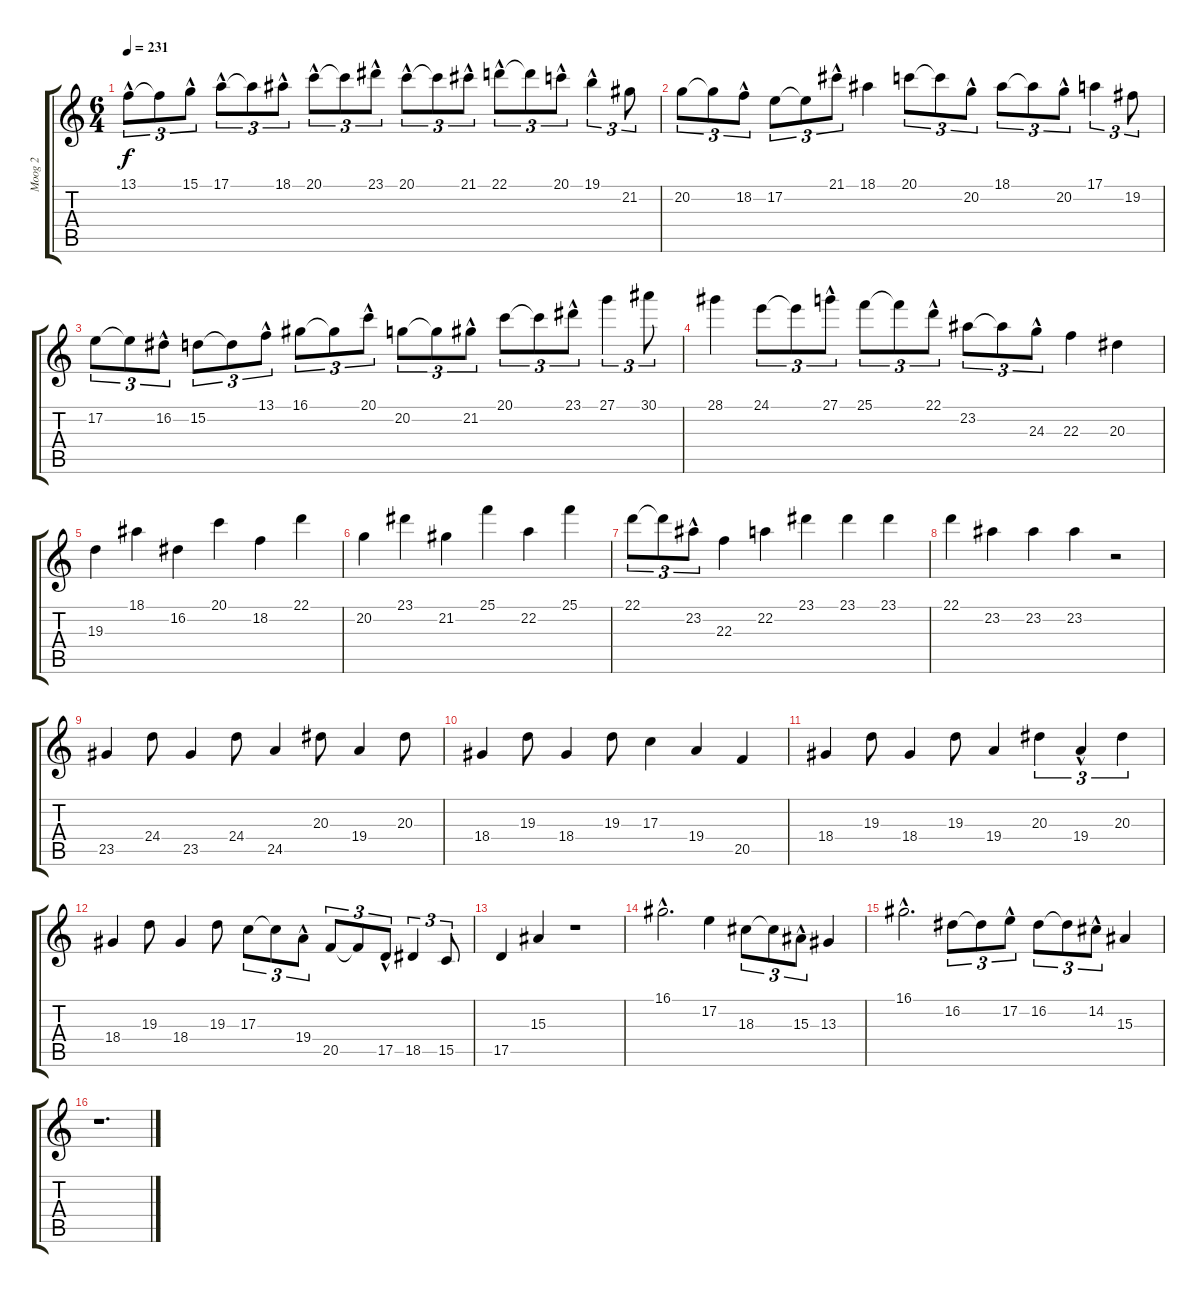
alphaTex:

\track ("Moog 2" "Moog 2") {instrument lead2sawtooth}
\staff {score tabs}
\tuning (E4 B3 G3 D3 A2 E2) {hide}
\ts (6 4)
\tempo 231
\clef g2
\ks c
13.1{hac}.8{tu (3 2) dy f} 13.1{t}.8{tu (3 2)} 15.1{hac}.8{tu (3 2)} 17.1{hac}.8{tu (3 2)} 17.1{t}.8{tu (3 2)} 18.1{hac}.8{tu (3 2)} 20.1{hac}.8{tu (3 2)} 20.1{t}.8{tu (3 2)} 23.1{hac}.8{tu (3 2)} 20.1{hac}.8{tu (3 2)} 20.1{t}.8{tu (3 2)} 21.1{hac}.8{tu (3 2)} 22.1{hac}.8{tu (3 2)} 22.1{t}.8{tu (3 2)} 20.1{hac}.8{tu (3 2)} 19.1{hac}.4{tu (3 2)} 21.2.8{tu (3 2)} |
20.2.8{tu (3 2)} 20.2{t}.8{tu (3 2)} 18.2{hac}.8{tu (3 2)} 17.2.8{tu (3 2)} 17.2{t}.8{tu (3 2)} 21.1{hac}.8{tu (3 2)} 18.1.4 20.1.8{tu (3 2)} 20.1{t}.8{tu (3 2)} 20.2{hac}.8{tu (3 2)} 18.1.8{tu (3 2)} 18.1{t}.8{tu (3 2)} 20.2{hac}.8{tu (3 2)} 17.1.4{tu (3 2)} 19.2.8{tu (3 2)} |
17.2.8{tu (3 2)} 17.2{t}.8{tu (3 2)} 16.2{hac}.8{tu (3 2)} 15.2.8{tu (3 2)} 15.2{t}.8{tu (3 2)} 13.1{hac}.8{tu (3 2)} 16.1.8{tu (3 2)} 16.1{t}.8{tu (3 2)} 20.1{hac}.8{tu (3 2)} 20.2.8{tu (3 2)} 20.2{t}.8{tu (3 2)} 21.2{hac}.8{tu (3 2)} 20.1.8{tu (3 2)} 20.1{t}.8{tu (3 2)} 23.1{hac}.8{tu (3 2)} 27.1.4{tu (3 2)} 30.1.8{tu (3 2)} |
28.1.4 24.1.8{tu (3 2)} 24.1{t}.8{tu (3 2)} 27.1{hac}.8{tu (3 2)} 25.1.8{tu (3 2)} 25.1{t}.8{tu (3 2)} 22.1{hac}.8{tu (3 2)} 23.2.8{tu (3 2)} 23.2{t}.8{tu (3 2)} 24.3{hac}.8{tu (3 2)} 22.3.4 20.3.4 |
19.3.4 18.1.4 16.2.4 20.1.4 18.2.4 22.1.4 |
20.2.4 23.1.4 21.2.4 25.1.4 22.2.4 25.1.4 |
22.1.8{tu (3 2)} 22.1{t}.8{tu (3 2)} 23.2{hac}.8{tu (3 2)} 22.3.4 22.2.4 23.1.4 23.1.4 23.1.4 |
22.1.4 23.2.4 23.2.4 23.2.4 r.2 |
23.5.4 24.4.8 23.5.4 24.4.8 24.5.4 20.3.8 19.4.4 20.3.8 |
18.4.4 19.3.8 18.4.4 19.3.8 17.3.4 19.4.4 20.5.4 |
18.4.4 19.3.8 18.4.4 19.3.8 19.4.4 20.3.4{tu (3 2)} 19.4{hac}.4{tu (3 2)} 20.3.4{tu (3 2)} |
18.4.4 19.3.8 18.4.4 19.3.8 17.3.8{tu (3 2)} 17.3{t}.8{tu (3 2)} 19.4{hac}.8{tu (3 2)} 20.5.8{tu (3 2)} 20.5{t}.8{tu (3 2)} 17.5{hac}.8{tu (3 2)} 18.5.4{tu (3 2)} 15.5.8{tu (3 2)} |
17.5.4 15.3.4 r.1 |
16.1{hac}.2{d} 17.2.4 18.3.8{tu (3 2)} 18.3{t}.8{tu (3 2)} 15.3{hac}.8{tu (3 2)} 13.3.4 |
16.1{hac}.2{d} 16.2.8{tu (3 2)} 16.2{t}.8{tu (3 2)} 17.2{hac}.8{tu (3 2)} 16.2.8{tu (3 2)} 16.2{t}.8{tu (3 2)} 14.2{hac}.8{tu (3 2)} 15.3.4 |
r.1{d}
